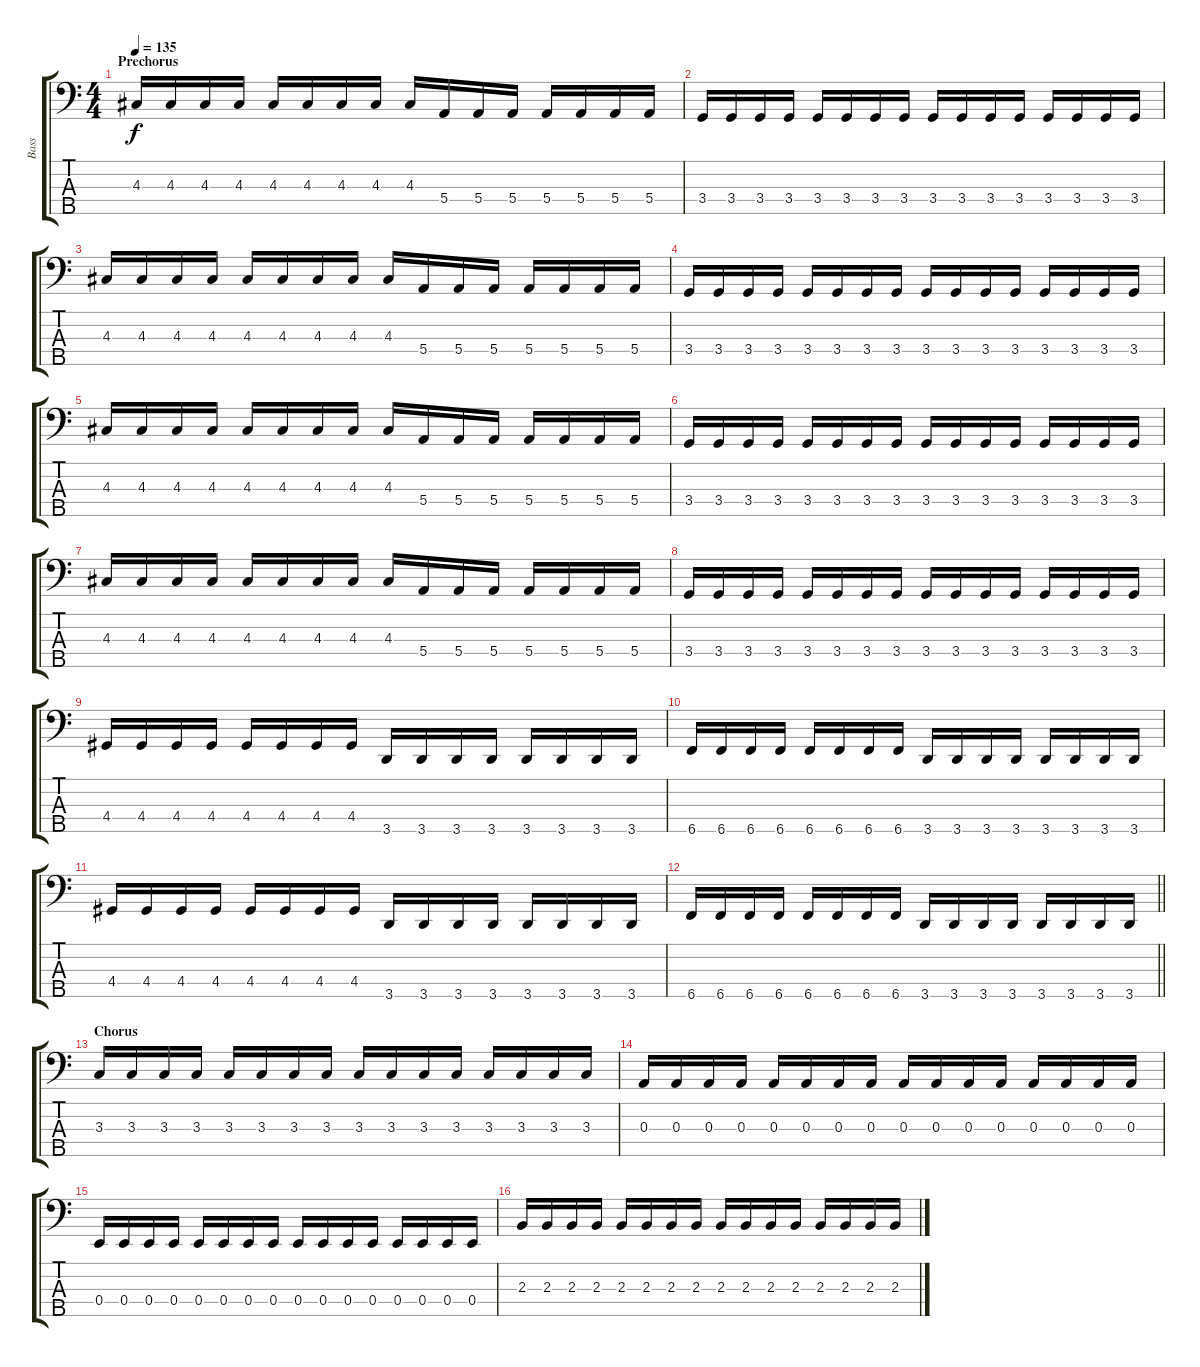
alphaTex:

\track ("Bass" "Bass") {instrument electricbassfinger}
\staff {score tabs}
\tuning (G2 D2 A1 E1 B0) {hide}
\ts (4 4)
\section ("" "Prechorus")
\tempo 135
\clef f4
\ks c
4.3.16{dy f} 4.3.16 4.3.16 4.3.16 4.3.16 4.3.16 4.3.16 4.3.16 4.3.16 5.4.16 5.4.16 5.4.16 5.4.16 5.4.16 5.4.16 5.4.16 |
3.4.16 3.4.16 3.4.16 3.4.16 3.4.16 3.4.16 3.4.16 3.4.16 3.4.16 3.4.16 3.4.16 3.4.16 3.4.16 3.4.16 3.4.16 3.4.16 |
4.3.16 4.3.16 4.3.16 4.3.16 4.3.16 4.3.16 4.3.16 4.3.16 4.3.16 5.4.16 5.4.16 5.4.16 5.4.16 5.4.16 5.4.16 5.4.16 |
3.4.16 3.4.16 3.4.16 3.4.16 3.4.16 3.4.16 3.4.16 3.4.16 3.4.16 3.4.16 3.4.16 3.4.16 3.4.16 3.4.16 3.4.16 3.4.16 |
4.3.16 4.3.16 4.3.16 4.3.16 4.3.16 4.3.16 4.3.16 4.3.16 4.3.16 5.4.16 5.4.16 5.4.16 5.4.16 5.4.16 5.4.16 5.4.16 |
3.4.16 3.4.16 3.4.16 3.4.16 3.4.16 3.4.16 3.4.16 3.4.16 3.4.16 3.4.16 3.4.16 3.4.16 3.4.16 3.4.16 3.4.16 3.4.16 |
4.3.16 4.3.16 4.3.16 4.3.16 4.3.16 4.3.16 4.3.16 4.3.16 4.3.16 5.4.16 5.4.16 5.4.16 5.4.16 5.4.16 5.4.16 5.4.16 |
3.4.16 3.4.16 3.4.16 3.4.16 3.4.16 3.4.16 3.4.16 3.4.16 3.4.16 3.4.16 3.4.16 3.4.16 3.4.16 3.4.16 3.4.16 3.4.16 |
4.4.16 4.4.16 4.4.16 4.4.16 4.4.16 4.4.16 4.4.16 4.4.16 3.5.16 3.5.16 3.5.16 3.5.16 3.5.16 3.5.16 3.5.16 3.5.16 |
6.5.16 6.5.16 6.5.16 6.5.16 6.5.16 6.5.16 6.5.16 6.5.16 3.5.16 3.5.16 3.5.16 3.5.16 3.5.16 3.5.16 3.5.16 3.5.16 |
4.4.16 4.4.16 4.4.16 4.4.16 4.4.16 4.4.16 4.4.16 4.4.16 3.5.16 3.5.16 3.5.16 3.5.16 3.5.16 3.5.16 3.5.16 3.5.16 |
\barLineRight lightlight
6.5.16 6.5.16 6.5.16 6.5.16 6.5.16 6.5.16 6.5.16 6.5.16 3.5.16 3.5.16 3.5.16 3.5.16 3.5.16 3.5.16 3.5.16 3.5.16 |
\section ("" "Chorus")
3.3.16 3.3.16 3.3.16 3.3.16 3.3.16 3.3.16 3.3.16 3.3.16 3.3.16 3.3.16 3.3.16 3.3.16 3.3.16 3.3.16 3.3.16 3.3.16 |
0.3.16 0.3.16 0.3.16 0.3.16 0.3.16 0.3.16 0.3.16 0.3.16 0.3.16 0.3.16 0.3.16 0.3.16 0.3.16 0.3.16 0.3.16 0.3.16 |
0.4.16 0.4.16 0.4.16 0.4.16 0.4.16 0.4.16 0.4.16 0.4.16 0.4.16 0.4.16 0.4.16 0.4.16 0.4.16 0.4.16 0.4.16 0.4.16 |
2.3.16 2.3.16 2.3.16 2.3.16 2.3.16 2.3.16 2.3.16 2.3.16 2.3.16 2.3.16 2.3.16 2.3.16 2.3.16 2.3.16 2.3.16 2.3.16
